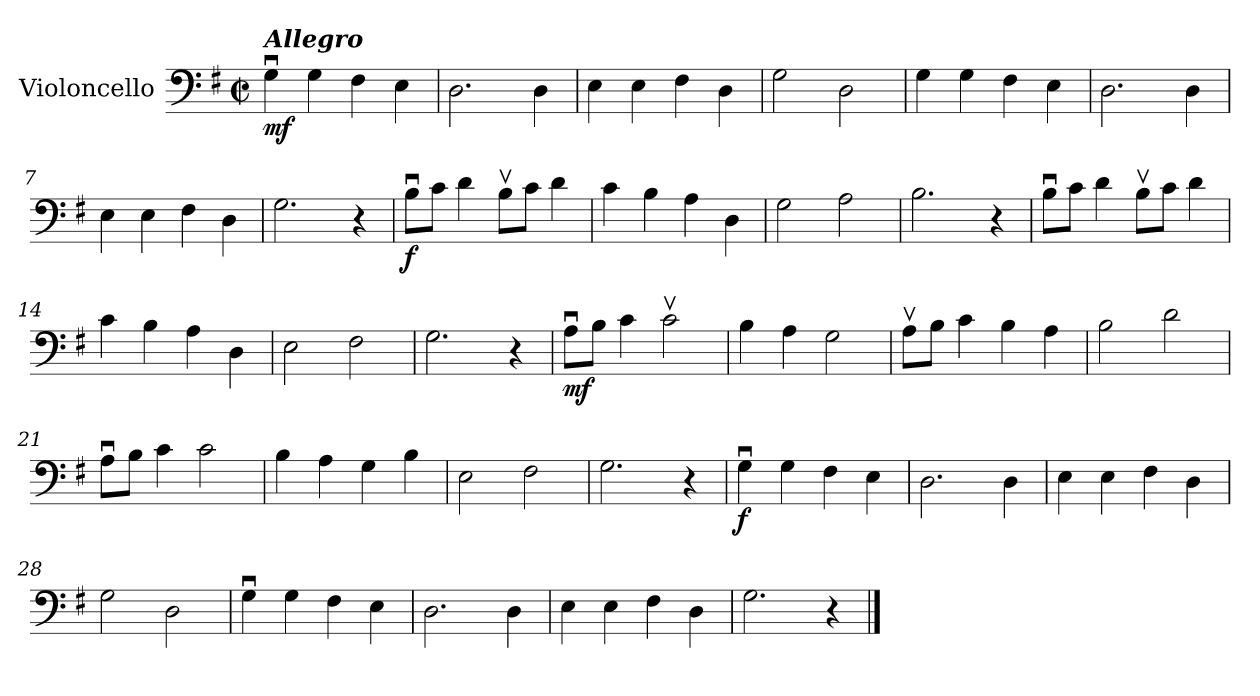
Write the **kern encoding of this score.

**kern	**dynam
*part1	*part1
*staff1	*staff1
*I"Violoncello	*
*I'Vc.	*
*clefF4	*
*k[f#]	*
*M4/4	*
*met(c|)	*
=1	=1
!LO:TX:a:Bi:t=Allegro	!
!	!LO:DY:b
4Gu\	mf
4G\	.
4F#\	.
4E\	.
=2	=2
2.D\	.
4D\	.
=3	=3
4E\	.
4E\	.
4F#\	.
4D\	.
=4	=4
2G\	.
2D\	.
!!LO:LB:g=z
=5	=5
4G\	.
4G\	.
4F#\	.
4E\	.
=6	=6
2.D\	.
4D\	.
=7	=7
4E\	.
4E\	.
4F#\	.
4D\	.
=8	=8
2.G\	.
4r	.
!!LO:LB:g=z
=9	=9
!	!LO:DY:b
8Bu\L	f
8c\J	.
4d\	.
8Bv\L	.
8c\J	.
4d\	.
=10	=10
4c\	.
4B\	.
4A\	.
4D\	.
=11	=11
2G\	.
2A\	.
=12	=12
2.B\	.
4r	.
!!LO:LB:g=z
=13	=13
8Bu\L	.
8c\J	.
4d\	.
8Bv\L	.
8c\J	.
4d\	.
=14	=14
4c\	.
4B\	.
4A\	.
4D\	.
=15	=15
2E\	.
2F#\	.
=16	=16
2.G\	.
4r	.
!!LO:LB:g=z
=17	=17
!	!LO:DY:b
8Au\L	mf
8B\J	.
4c\	.
2cv\	.
=18	=18
4B\	.
4A\	.
2G\	.
=19	=19
8Av\L	.
8B\J	.
4c\	.
4B\	.
4A\	.
=20	=20
2B\	.
2d\	.
!!LO:LB:g=z
=21	=21
8Au\L	.
8B\J	.
4c\	.
2c\	.
=22	=22
4B\	.
4A\	.
4G\	.
4B\	.
=23	=23
2E\	.
2F#\	.
=24	=24
2.G\	.
4r	.
!!LO:LB:g=z
=25	=25
!	!LO:DY:b
4Gu\	f
4G\	.
4F#\	.
4E\	.
=26	=26
2.D\	.
4D\	.
=27	=27
4E\	.
4E\	.
4F#\	.
4D\	.
=28	=28
2G\	.
2D\	.
!!LO:LB:g=z
=29	=29
4Gu\	.
4G\	.
4F#\	.
4E\	.
=30	=30
2.D\	.
4D\	.
=31	=31
4E\	.
4E\	.
4F#\	.
4D\	.
=32	=32
2.G\	.
4r	.
==	==
*-	*-
